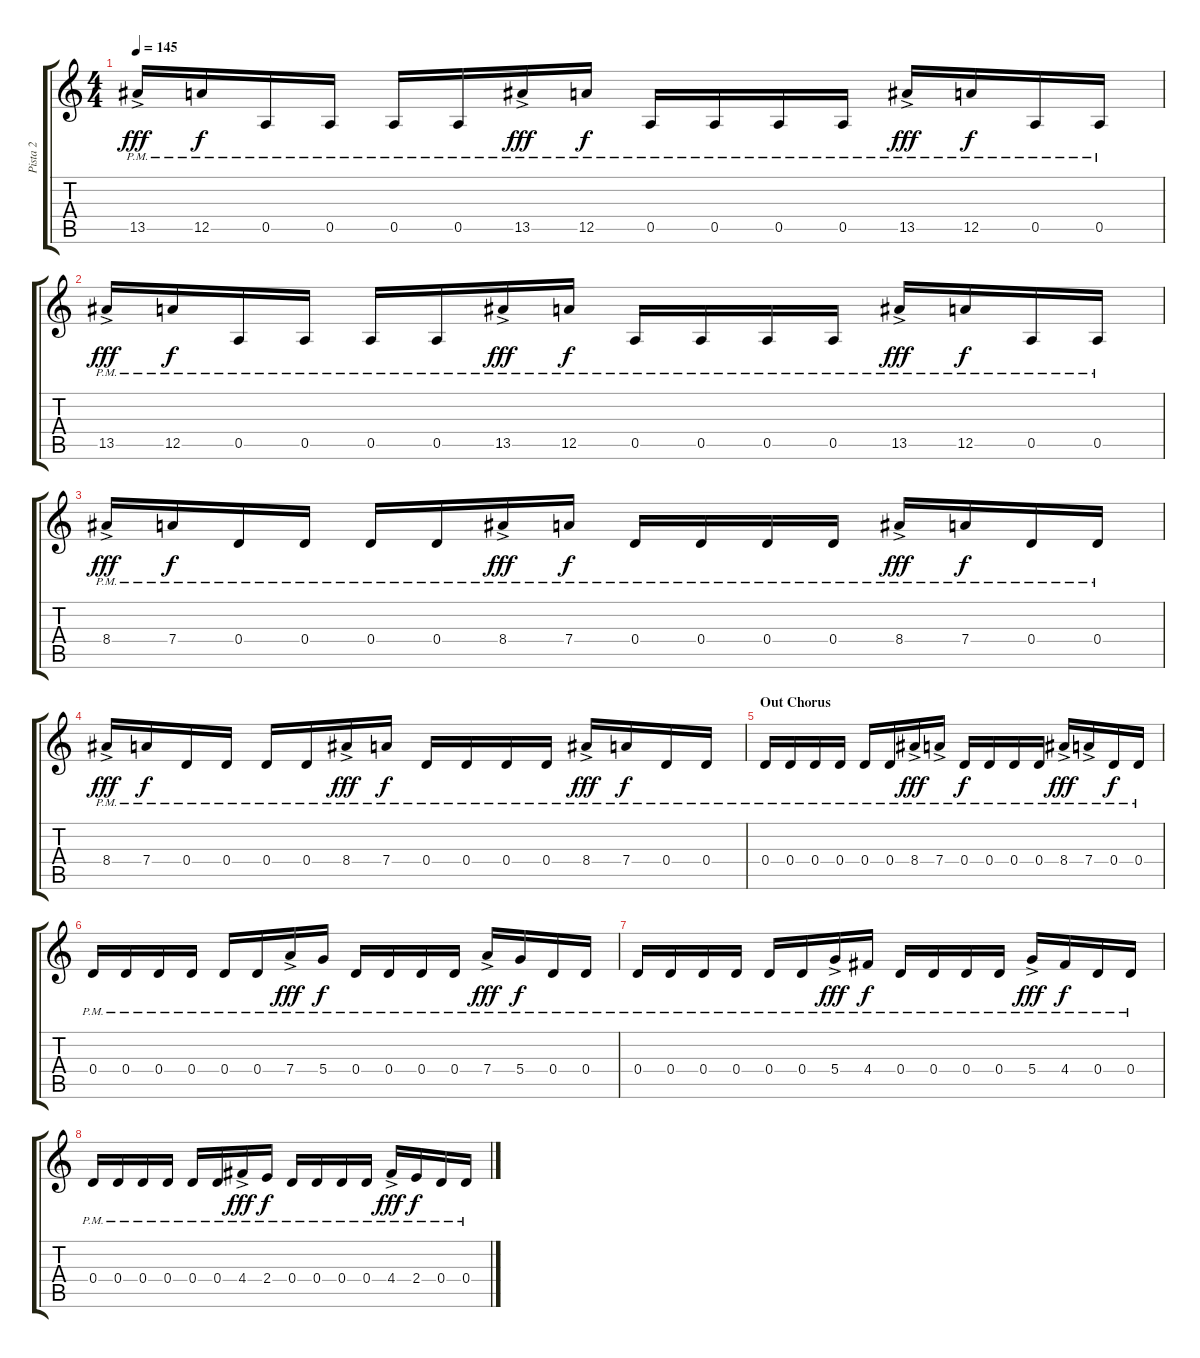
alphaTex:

\track ("Pista 2" "Pista 2") {instrument overdrivenguitar}
\staff {score tabs}
\tuning (E4 B3 G3 D3 A2 E2) {hide}
\ts (4 4)
\tempo 145
\clef g2
\ks c
13.5{ac pm}.16{dy fff volume 16 balance 8 instrument distortionguitar} 12.5{pm}.16{dy f} 0.5{pm}.16 0.5{pm}.16 0.5{pm}.16 0.5{pm}.16 13.5{ac pm}.16{dy fff} 12.5{pm}.16{dy f} 0.5{pm}.16 0.5{pm}.16 0.5{pm}.16 0.5{pm}.16 13.5{ac pm}.16{dy fff} 12.5{pm}.16{dy f} 0.5{pm}.16 0.5{pm}.16 |
13.5{ac pm}.16{dy fff volume 16 balance 8 instrument distortionguitar} 12.5{pm}.16{dy f} 0.5{pm}.16 0.5{pm}.16 0.5{pm}.16 0.5{pm}.16 13.5{ac pm}.16{dy fff} 12.5{pm}.16{dy f} 0.5{pm}.16 0.5{pm}.16 0.5{pm}.16 0.5{pm}.16 13.5{ac pm}.16{dy fff} 12.5{pm}.16{dy f} 0.5{pm}.16 0.5{pm}.16 |
8.4{ac pm}.16{dy fff} 7.4{pm}.16{dy f} 0.4{pm}.16 0.4{pm}.16 0.4{pm}.16 0.4{pm}.16 8.4{ac pm}.16{dy fff} 7.4{pm}.16{dy f} 0.4{pm}.16 0.4{pm}.16 0.4{pm}.16 0.4{pm}.16 8.4{ac pm}.16{dy fff} 7.4{pm}.16{dy f} 0.4{pm}.16 0.4{pm}.16 |
8.4{ac pm}.16{dy fff} 7.4{pm}.16{dy f} 0.4{pm}.16 0.4{pm}.16 0.4{pm}.16 0.4{pm}.16 8.4{ac pm}.16{dy fff} 7.4{pm}.16{dy f} 0.4{pm}.16 0.4{pm}.16 0.4{pm}.16 0.4{pm}.16 8.4{ac pm}.16{dy fff} 7.4{pm}.16{dy f} 0.4{pm}.16 0.4{pm}.16 |
\section ("" "Out Chorus")
0.4{pm}.16{volume 15 balance 8 instrument distortionguitar} 0.4{pm}.16 0.4{pm}.16 0.4{pm}.16 0.4{pm}.16 0.4{pm}.16 8.4{ac pm}.16{dy fff} 7.4{ac pm}.16 0.4{pm}.16{dy f} 0.4{pm}.16 0.4{pm}.16 0.4{pm}.16 8.4{ac pm}.16{dy fff} 7.4{ac pm}.16 0.4{pm}.16{dy f} 0.4{pm}.16 |
0.4{pm}.16 0.4{pm}.16 0.4{pm}.16 0.4{pm}.16 0.4{pm}.16 0.4{pm}.16 7.4{ac pm}.16{dy fff} 5.4{pm}.16{dy f} 0.4{pm}.16 0.4{pm}.16 0.4{pm}.16 0.4{pm}.16 7.4{ac pm}.16{dy fff} 5.4{pm}.16{dy f} 0.4{pm}.16 0.4{pm}.16 |
0.4{pm}.16 0.4{pm}.16 0.4{pm}.16 0.4{pm}.16 0.4{pm}.16 0.4{pm}.16 5.4{ac pm}.16{dy fff} 4.4{pm}.16{dy f} 0.4{pm}.16 0.4{pm}.16 0.4{pm}.16 0.4{pm}.16 5.4{ac pm}.16{dy fff} 4.4{pm}.16{dy f} 0.4{pm}.16 0.4{pm}.16 |
0.4{pm}.16 0.4{pm}.16 0.4{pm}.16 0.4{pm}.16 0.4{pm}.16 0.4{pm}.16 4.4{ac pm}.16{dy fff} 2.4{pm}.16{dy f} 0.4{pm}.16 0.4{pm}.16 0.4{pm}.16 0.4{pm}.16 4.4{ac pm}.16{dy fff} 2.4{pm}.16{dy f} 0.4{pm}.16 0.4{pm}.16
